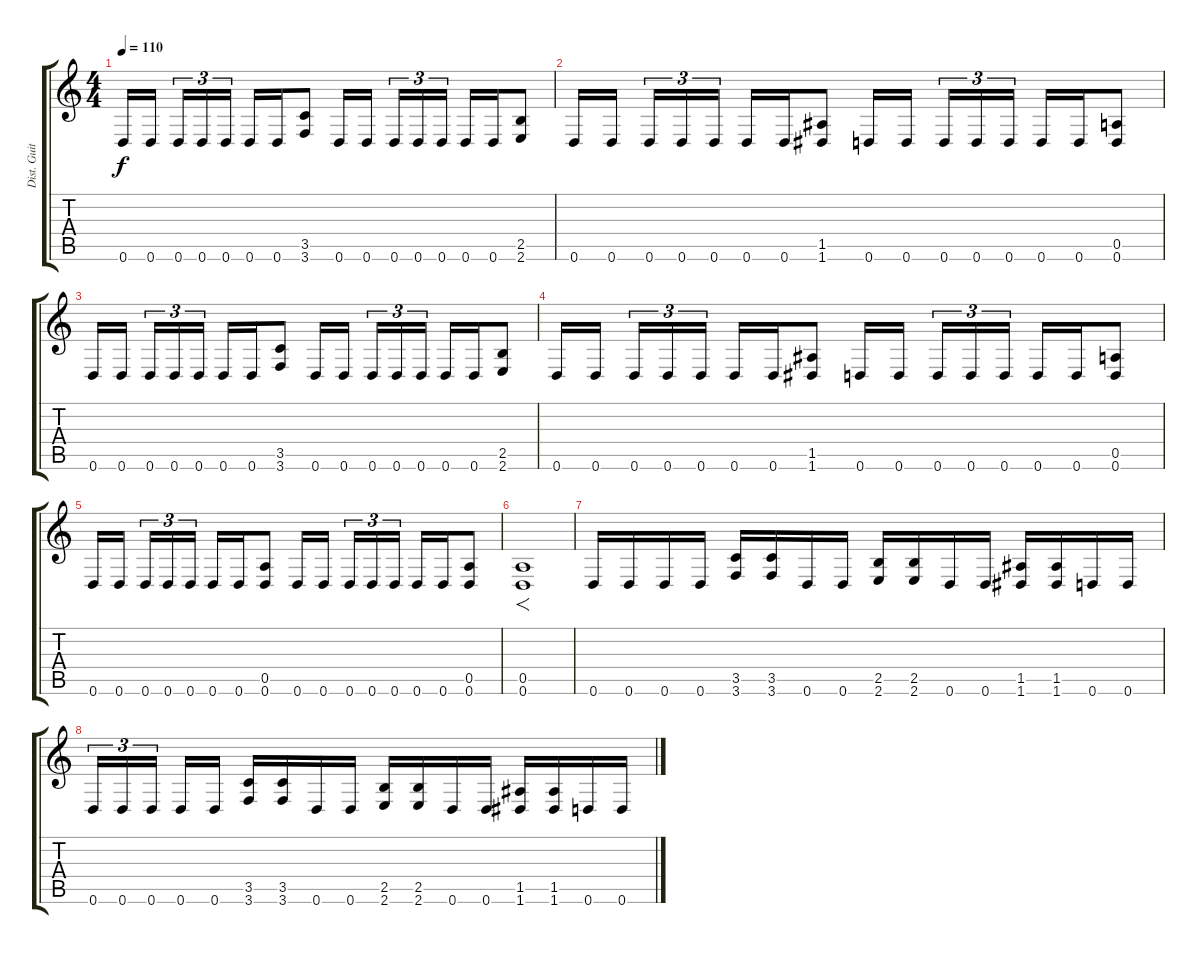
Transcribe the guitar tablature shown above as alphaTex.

\track ("Dist. Guitar/Solo Guitar" "Dist. Guit") {instrument distortionguitar}
\staff {score tabs}
\tuning (E4 B3 G3 D3 A2 D2) {hide}
\ts (4 4)
\tempo 110
\clef g2
\ks c
0.6.16{dy f} 0.6.16{beam splitsecondary} 0.6.16{tu (3 2)} 0.6.16{tu (3 2)} 0.6.16{tu (3 2)} 0.6.16 0.6.16 (3.5 3.6).8 0.6.16 0.6.16{beam splitsecondary} 0.6.16{tu (3 2)} 0.6.16{tu (3 2)} 0.6.16{tu (3 2)} 0.6.16 0.6.16 (2.5 2.6).8 |
0.6.16 0.6.16{beam splitsecondary} 0.6.16{tu (3 2)} 0.6.16{tu (3 2)} 0.6.16{tu (3 2)} 0.6.16 0.6.16 (1.5 1.6).8 0.6.16 0.6.16{beam splitsecondary} 0.6.16{tu (3 2)} 0.6.16{tu (3 2)} 0.6.16{tu (3 2)} 0.6.16 0.6.16 (0.5 0.6).8 |
0.6.16 0.6.16{beam splitsecondary} 0.6.16{tu (3 2)} 0.6.16{tu (3 2)} 0.6.16{tu (3 2)} 0.6.16 0.6.16 (3.5 3.6).8 0.6.16 0.6.16{beam splitsecondary} 0.6.16{tu (3 2)} 0.6.16{tu (3 2)} 0.6.16{tu (3 2)} 0.6.16 0.6.16 (2.5 2.6).8 |
0.6.16 0.6.16{beam splitsecondary} 0.6.16{tu (3 2)} 0.6.16{tu (3 2)} 0.6.16{tu (3 2)} 0.6.16 0.6.16 (1.5 1.6).8 0.6.16 0.6.16{beam splitsecondary} 0.6.16{tu (3 2)} 0.6.16{tu (3 2)} 0.6.16{tu (3 2)} 0.6.16 0.6.16 (0.5 0.6).8 |
0.6.16 0.6.16{beam splitsecondary} 0.6.16{tu (3 2)} 0.6.16{tu (3 2)} 0.6.16{tu (3 2)} 0.6.16 0.6.16 (0.5 0.6).8 0.6.16 0.6.16{beam splitsecondary} 0.6.16{tu (3 2)} 0.6.16{tu (3 2)} 0.6.16{tu (3 2)} 0.6.16 0.6.16 (0.5 0.6).8 |
(0.5 0.6).1{f} |
0.6.16 0.6.16 0.6.16 0.6.16 (3.5 3.6).16 (3.5 3.6).16 0.6.16 0.6.16 (2.5 2.6).16 (2.5 2.6).16 0.6.16 0.6.16 (1.5 1.6).16 (1.5 1.6).16 0.6.16 0.6.16 |
0.6.16{tu (3 2)} 0.6.16{tu (3 2)} 0.6.16{tu (3 2) beam splitsecondary} 0.6.16 0.6.16 (3.5 3.6).16 (3.5 3.6).16 0.6.16 0.6.16 (2.5 2.6).16 (2.5 2.6).16 0.6.16 0.6.16 (1.5 1.6).16 (1.5 1.6).16 0.6.16 0.6.16
